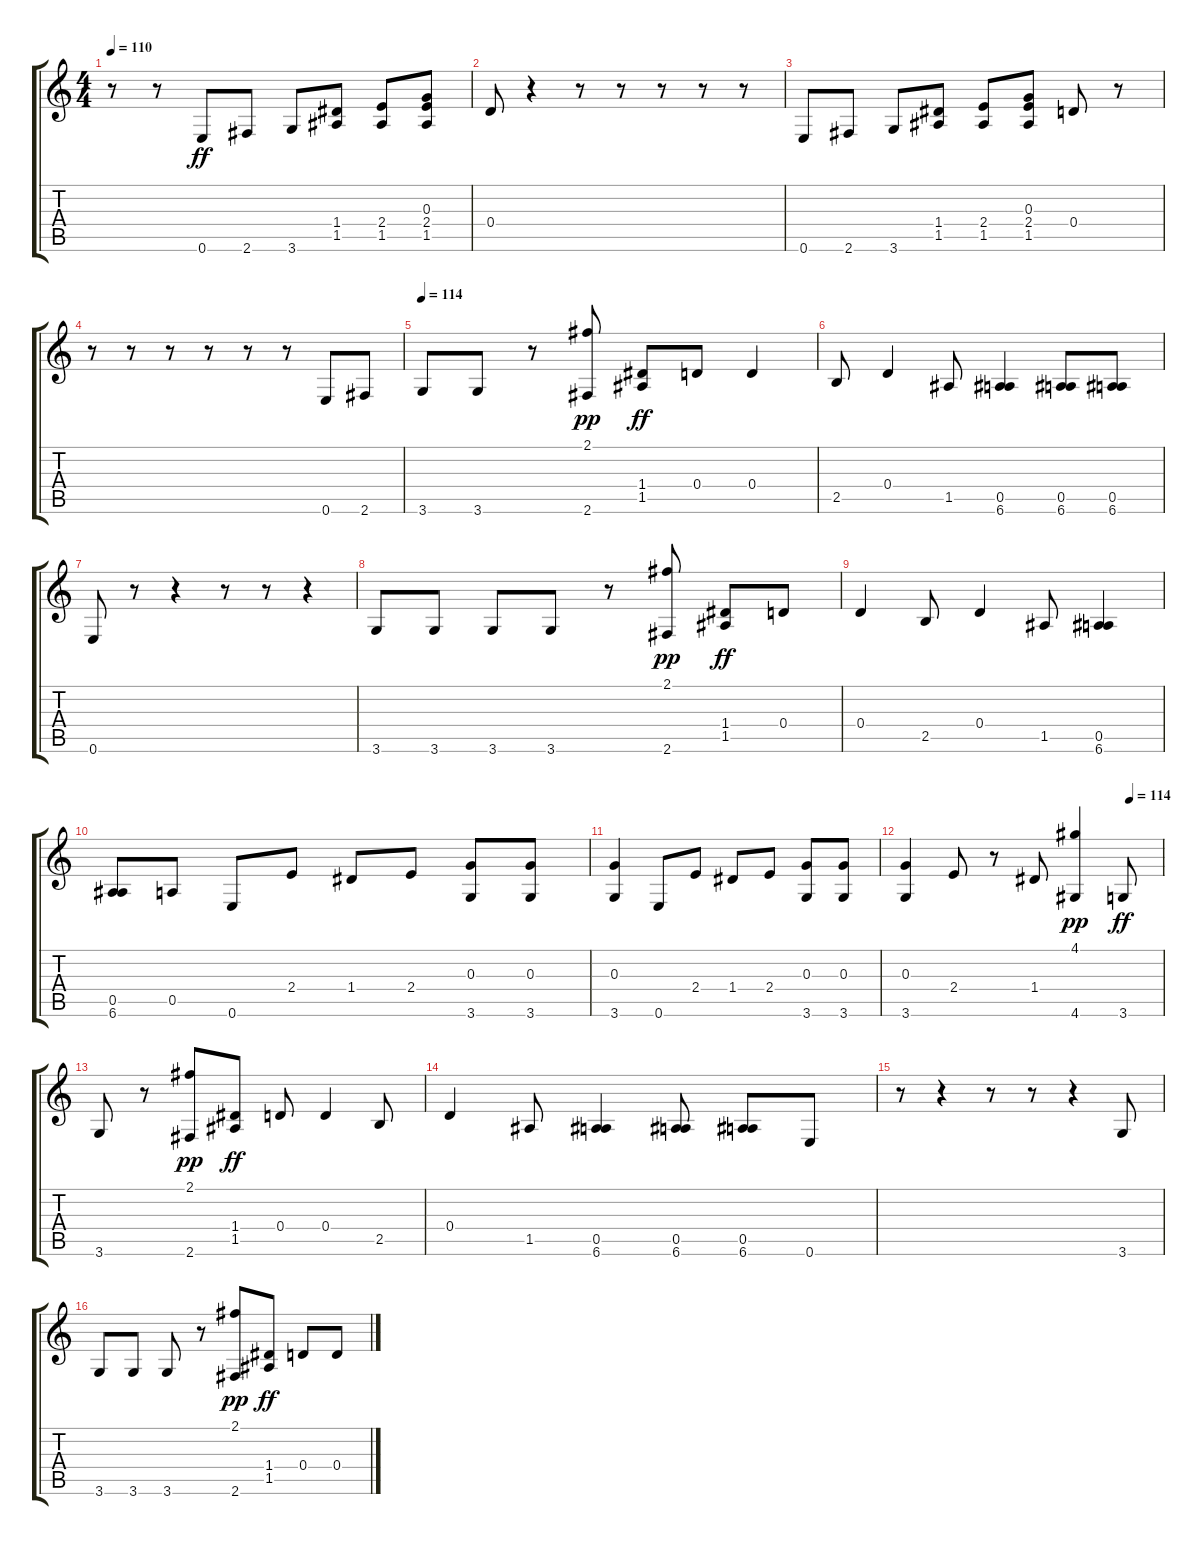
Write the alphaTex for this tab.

\track "" {instrument distortionguitar}
\staff {score tabs}
\tuning (E4 B3 G3 D3 A2 E2) {hide}
\ts (4 4)
\tempo 110
\clef g2
\ks c
r.8{dy ff} r.8 0.6.8 2.6.8 3.6.8 (1.4 1.5).8 (2.4 1.5).8 (0.3 2.4 1.5).8 |
0.4.8 r.4 r.8 r.8 r.8 r.8 r.8 |
0.6.8 2.6.8 3.6.8 (1.4 1.5).8 (2.4 1.5).8 (0.3 2.4 1.5).8 0.4.8 r.8 |
r.8 r.8 r.8 r.8 r.8 r.8 0.6.8 2.6.8 |
\tempo 114
3.6.8 3.6.8 r.8 (2.1 2.6).8{dy pp} (1.4 1.5).8{dy ff} 0.4.8 0.4.4 |
2.5.8 0.4.4 1.5.8 (0.5 6.6).4 (0.5 6.6).8 (0.5 6.6).8 |
0.6.8 r.8 r.4 r.8 r.8 r.4 |
3.6.8 3.6.8 3.6.8 3.6.8 r.8 (2.1 2.6).8{dy pp} (1.4 1.5).8{dy ff} 0.4.8 |
0.4.4 2.5.8 0.4.4 1.5.8 (0.5 6.6).4 |
(0.5 6.6).8 0.5.8 0.6.8 2.4.8 1.4.8 2.4.8 (0.3 3.6).8 (0.3 3.6).8 |
(0.3 3.6).4 0.6.8 2.4.8 1.4.8 2.4.8 (0.3 3.6).8 (0.3 3.6).8 |
\tempo (114 0.875)
(0.3 3.6).4 2.4.8 r.8 1.4.8 (4.1 4.6).4{dy pp} 3.6.8{dy ff} |
3.6.8 r.8 (2.1 2.6).8{dy pp} (1.4 1.5).8{dy ff} 0.4.8 0.4.4 2.5.8 |
0.4.4 1.5.8 (0.5 6.6).4 (0.5 6.6).8 (0.5 6.6).8 0.6.8 |
r.8 r.4 r.8 r.8 r.4 3.6.8 |
3.6.8 3.6.8 3.6.8 r.8 (2.1 2.6).8{dy pp} (1.4 1.5).8{dy ff} 0.4.8 0.4.8
